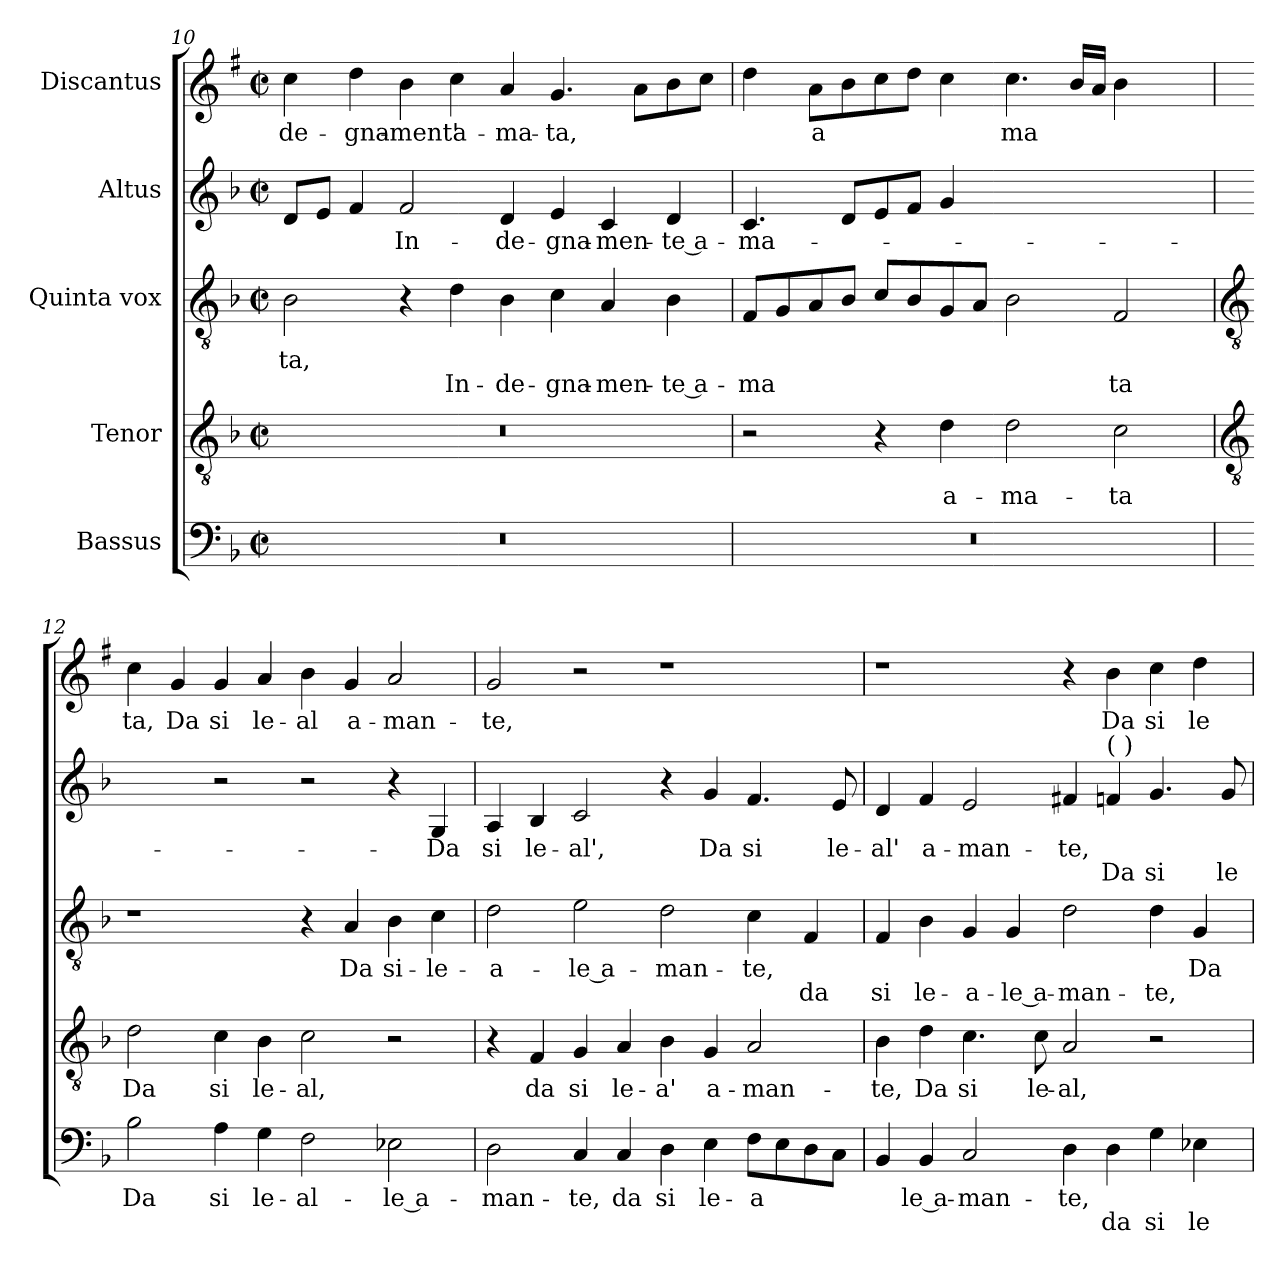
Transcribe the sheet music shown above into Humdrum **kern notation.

**kern	**text	**text	**kern	**text	**kern	**text	**text	**kern	**text	**text	**kern	**text
*part5	*part5	*part5	*part4	*part4	*part3	*part3	*part3	*part2	*part2	*part2	*part1	*part1
*staff5	*staff5	*staff5	*staff4	*staff4	*staff3	*staff3	*staff3	*staff2	*staff2	*staff2	*staff1	*staff1
*I"Bassus	*	*	*I"Tenor	*	*I"Quinta vox	*	*	*I"Altus	*	*	*I"Discantus	*
*clefF4	*	*	*clefGv2	*	*clefGv2	*	*	*clefG2	*	*	*clefG2	*
*	*	*	*	*	*	*	*	*	*	*	*ITrd1c2	*
*k[b-]	*	*	*k[b-]	*	*k[b-]	*	*	*k[b-]	*	*	*k[b-]	*
*F:	*	*	*F:	*	*F:	*	*	*F:	*	*	*F:	*
*M4/2	*	*	*M4/2	*	*M4/2	*	*	*M4/2	*	*	*M4/2	*
*met(c|)	*	*	*met(c|)	*	*met(c|)	*	*	*met(c|)	*	*	*met(c|)	*
=10	=10	=10	=10	=10	=10	=10	=10	=10	=10	=10	=10	=10
!	!	!	!	!	!	!LO:LY:b	!	!	!	!	!	!LO:LY:b
0r	.	.	0r	.	2B-	-ta,	.	8d	.	.	4b-	-de-
.	.	.	.	.	.	.	.	8eJ	.	.	.	.
!	!	!	!	!	!	!	!	!	!	!	!	!LO:LY:b
.	.	.	.	.	.	.	.	4f	.	.	4cc	-gna-
!	!	!	!	!	!	!	!	!	!LO:LY:b	!	!	!LO:LY:b
.	.	.	.	.	4r	.	.	2f	In-	.	4a	-ment'
!	!	!	!	!	!	!	!LO:LY:b	!	!	!	!	!LO:LY:b
.	.	.	.	.	4d	.	In-	.	.	.	4b-	a-
!	!	!	!	!	!	!	!LO:LY:b	!	!LO:LY:b	!	!	!LO:LY:b
.	.	.	.	.	4B-	.	-de-	4d	-de-	.	4g	-ma-
!	!	!	!	!	!	!	!LO:LY:b	!	!LO:LY:b	!	!	!LO:LY:b
.	.	.	.	.	4c	.	-gna-	4e	-gna-	.	4.f	-ta,
!	!	!	!	!	!	!	!LO:LY:b	!	!LO:LY:b	!	!	!
.	.	.	.	.	4A	.	-men-	4c	-men-	.	.	.
.	.	.	.	.	.	.	.	.	.	.	8gL	.
!	!	!	!	!	!	!	!LO:LY:b	!	!LO:LY:b	!	!	!
.	.	.	.	.	4B-	.	-te a-	4d	-te a-	.	8a	.
.	.	.	.	.	.	.	.	.	.	.	8b-J	.
=11	=11	=11	=11	=11	=11	=11	=11	=11	=11	=11	=11	=11
!	!	!	!	!	!	!	!LO:LY:b	!	!LO:LY:b	!	!	!
0r	.	.	2r	.	8FL	.	-ma	4.c	-ma-	.	4cc	.
.	.	.	.	.	8G	.	.	.	.	.	.	.
!	!	!	!	!	!	!	!	!	!	!	!	!LO:LY:b
.	.	.	.	.	8A	.	.	.	.	.	8gL	a
.	.	.	.	.	8B-J	.	.	8dL	.	.	8a	.
.	.	.	4r	.	8cL	.	.	8e	.	.	8b-	.
.	.	.	.	.	8B-	.	.	8fJ	.	.	8ccJ	.
!	!	!	!	!LO:LY:b	!	!	!	!	!	!	!	!
.	.	.	4d	a-	8G	.	.	4g	.	.	4b-	.
.	.	.	.	.	8AJ	.	.	.	.	.	.	.
!	!	!	!	!LO:LY:b	!	!	!	!	!LO:LY:b	!	!	!LO:LY:b
.	.	.	2d	-ma-	2B-	.	.	[1fyy	-ta____________	.	4.b-	ma
.	.	.	.	.	.	.	.	.	.	.	16aLL	.
.	.	.	.	.	.	.	.	.	.	.	16gJJ	.
!	!	!	!	!LO:LY:b	!	!	!LO:LY:b	!	!	!	!	!
.	.	.	2c	-ta	2F	.	ta	.	.	.	4a	.
.	.	.	.	.	.	.	.	.	.	.	4ryy	.
!!LO:LB:g=z
=12	=12	=12	=12	=12	=12	=12	=12	=12	=12	=12	=12	=12
*	*	*	*clefGv2	*	*clefGv2	*	*	*	*	*	*	*
!	!LO:LY:b	!	!	!LO:LY:b	!	!	!	!	!LO:LY:b	!	!	!LO:LY:b
2B-	Da	.	2d	Da	1r	.	.	2fyy]	_____	.	4b-	ta,
!	!	!	!	!	!	!	!	!	!	!	!	!LO:LY:b
.	.	.	.	.	.	.	.	.	.	.	4f	Da
!	!LO:LY:b	!	!	!LO:LY:b	!	!	!	!	!	!	!	!LO:LY:b
4A	si	.	4c	si	.	.	.	2r	.	.	4f	si
!	!LO:LY:b	!	!	!LO:LY:b	!	!	!	!	!	!	!	!LO:LY:b
4G	le-	.	4B-	le-	.	.	.	.	.	.	4g	le-
!	!LO:LY:b	!	!	!LO:LY:b	!	!	!	!	!	!	!	!LO:LY:b
2F	-al-	.	2c	-al,	4r	.	.	2r	.	.	4a	-al
!	!	!	!	!	!	!LO:LY:b	!	!	!	!	!	!LO:LY:b
.	.	.	.	.	4A	Da	.	.	.	.	4f	a-
!	!LO:LY:b	!	!	!	!	!LO:LY:b	!	!	!	!	!	!LO:LY:b
2E-X	-le a-	.	2r	.	4B-	si-	.	4r	.	.	2g	-man-
!	!	!	!	!	!	!LO:LY:b	!	!	!LO:LY:b	!	!	!
.	.	.	.	.	4c	-le-	.	4G	Da	.	.	.
=13	=13	=13	=13	=13	=13	=13	=13	=13	=13	=13	=13	=13
!	!LO:LY:b	!	!	!	!	!LO:LY:b	!	!	!LO:LY:b	!	!	!LO:LY:b
2D	-man-	.	4r	.	2d	-a-	.	4A	si	.	2f	-te,
!	!	!	!	!LO:LY:b	!	!	!	!	!LO:LY:b	!	!	!
.	.	.	4F	da	.	.	.	4B-	le-	.	.	.
!	!LO:LY:b	!	!	!LO:LY:b	!	!LO:LY:b	!	!	!LO:LY:b	!	!	!
4C	-te,	.	4G	si	2e	-le a-	.	2c	-al',	.	2r	.
!	!LO:LY:b	!	!	!LO:LY:b	!	!	!	!	!	!	!	!
4C	da	.	4A	le-	.	.	.	.	.	.	.	.
!	!LO:LY:b	!	!	!LO:LY:b	!	!LO:LY:b	!	!	!	!	!	!
4D	si	.	4B-	-a'	2d	-man-	.	4r	.	.	1r	.
!	!LO:LY:b	!	!	!LO:LY:b	!	!	!	!	!LO:LY:b	!	!	!
4E	le-	.	4G	a-	.	.	.	4g	Da	.	.	.
!	!LO:LY:b	!	!	!LO:LY:b	!	!LO:LY:b	!	!	!LO:LY:b	!	!	!
8FL	-a	.	2A	-man-	4c	-te,	.	4.f	si	.	.	.
8E	.	.	.	.	.	.	.	.	.	.	.	.
!	!	!	!	!	!	!	!LO:LY:b	!	!	!	!	!
8D	.	.	.	.	4F	.	da	.	.	.	.	.
!	!	!	!	!	!	!	!	!	!LO:LY:b	!	!	!
8CJ	.	.	.	.	.	.	.	8e	le-	.	.	.
=14	=14	=14	=14	=14	=14	=14	=14	=14	=14	=14	=14	=14
!	!	!	!	!LO:LY:b	!	!	!LO:LY:b	!	!LO:LY:b	!	!	!
4BB-	.	.	4B-	-te,	4F	.	si	4d	-al'	.	1r	.
!	!LO:LY:b	!	!	!LO:LY:b	!	!	!LO:LY:b	!	!LO:LY:b	!	!	!
4BB-	le a-	.	4d	Da	4B-	.	le-	4f	a-	.	.	.
!	!LO:LY:b	!	!	!LO:LY:b	!	!	!LO:LY:b	!	!LO:LY:b	!	!	!
2C	-man-	.	4.c	si	4G	.	-a-	2e	-man-	.	.	.
!	!	!	!	!	!	!	!LO:LY:b	!	!	!	!	!
.	.	.	.	.	4G	.	-le a-	.	.	.	.	.
!	!	!	!	!LO:LY:b	!	!	!	!	!	!	!	!
.	.	.	8c	le-	.	.	.	.	.	.	.	.
!	!LO:LY:b	!	!	!LO:LY:b	!	!	!LO:LY:b	!	!LO:LY:b	!	!	!
4D	-te,	.	2A	-al,	2d	.	-man-	4f#X	-te,	.	4r	.
!	!	!	!	!	!	!	!	!LO:TX:a:t=(  )	!	!	!	!
!	!	!LO:LY:b	!	!	!	!	!	!	!	!LO:LY:b	!	!LO:LY:b
4D	.	da	.	.	.	.	.	4f	.	Da	4a	Da
!	!	!LO:LY:b	!	!	!	!	!LO:LY:b	!	!	!LO:LY:b	!	!LO:LY:b
4G	.	si	2r	.	4d	.	-te,	4.g	.	si	4b-	si
!	!	!LO:LY:b	!	!	!	!LO:LY:b	!	!	!	!	!	!LO:LY:b
4E-X	.	le-	.	.	4G	Da	.	.	.	.	4cc	le-
!	!	!	!	!	!	!	!	!	!	!LO:LY:b	!	!
.	.	.	.	.	.	.	.	8g	.	le-	.	.
=	=	=	=	=	=	=	=	=	=	=	=	=
*-	*-	*-	*-	*-	*-	*-	*-	*-	*-	*-	*-	*-
